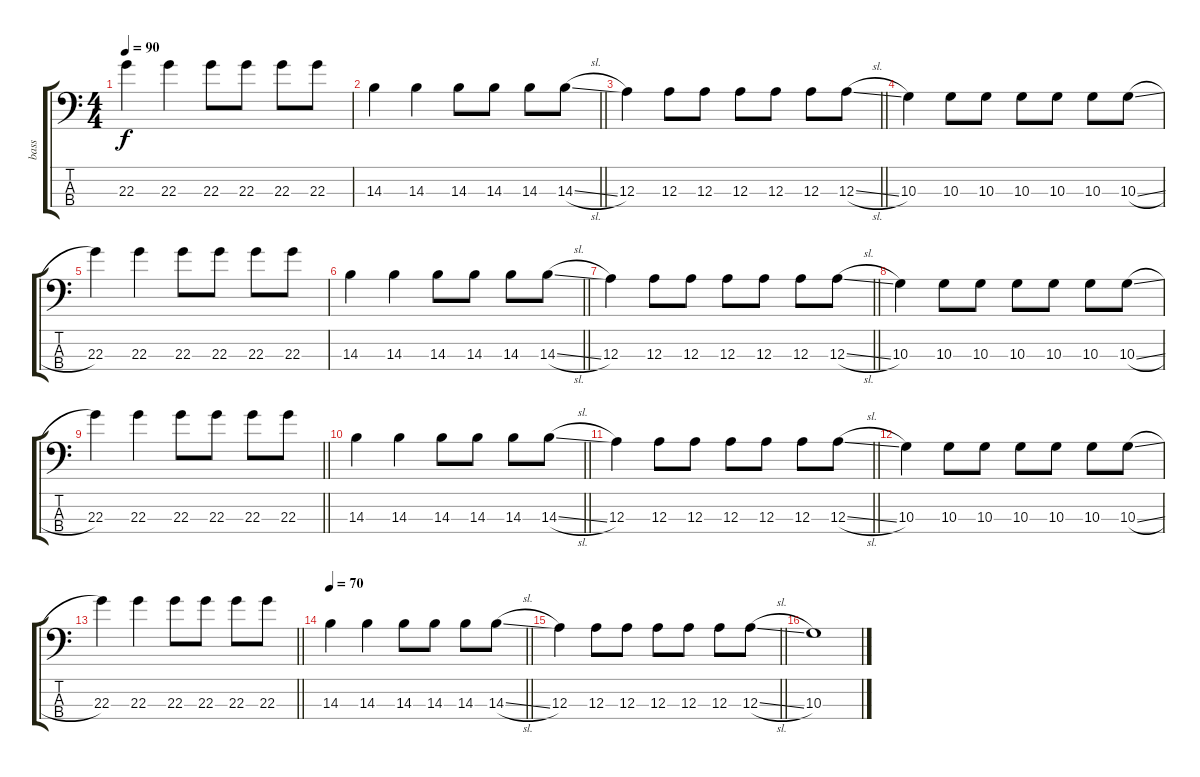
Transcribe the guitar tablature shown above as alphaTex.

\track ("bass " "bass ") {instrument electricguitarjazz}
\staff {score tabs}
\tuning (G2 D2 A1 E1) {hide}
\ts (4 4)
\tempo 90
\clef f4
\ks c
22.3.4{dy f} 22.3.4 22.3.8 22.3.8 22.3.8 22.3.8 |
\barLineRight lightlight
14.3.4 14.3.4 14.3.8 14.3.8 14.3.8 14.3{sl}.8 |
\barLineRight lightlight
12.3.4 12.3.8 12.3.8 12.3.8 12.3.8 12.3.8 12.3{sl}.8 |
10.3.4 10.3.8 10.3.8 10.3.8 10.3.8 10.3.8 10.3{sl}.8 |
22.3.4 22.3.4 22.3.8 22.3.8 22.3.8 22.3.8 |
\barLineRight lightlight
14.3.4 14.3.4 14.3.8 14.3.8 14.3.8 14.3{sl}.8 |
\barLineRight lightlight
12.3.4 12.3.8 12.3.8 12.3.8 12.3.8 12.3.8 12.3{sl}.8 |
10.3.4 10.3.8 10.3.8 10.3.8 10.3.8 10.3.8 10.3{sl}.8 |
\barLineRight lightlight
22.3.4 22.3.4 22.3.8 22.3.8 22.3.8 22.3.8 |
\barLineRight lightlight
14.3.4 14.3.4 14.3.8 14.3.8 14.3.8 14.3{sl}.8 |
\barLineRight lightlight
12.3.4 12.3.8 12.3.8 12.3.8 12.3.8 12.3.8 12.3{sl}.8 |
10.3.4 10.3.8 10.3.8 10.3.8 10.3.8 10.3.8 10.3{sl}.8 |
\barLineRight lightlight
22.3.4 22.3.4 22.3.8 22.3.8 22.3.8 22.3.8 |
\tempo 70
\barLineRight lightlight
14.3.4 14.3.4 14.3.8 14.3.8 14.3.8 14.3{sl}.8 |
\barLineRight lightlight
12.3.4 12.3.8 12.3.8 12.3.8 12.3.8 12.3.8 12.3{sl}.8 |
10.3.1
